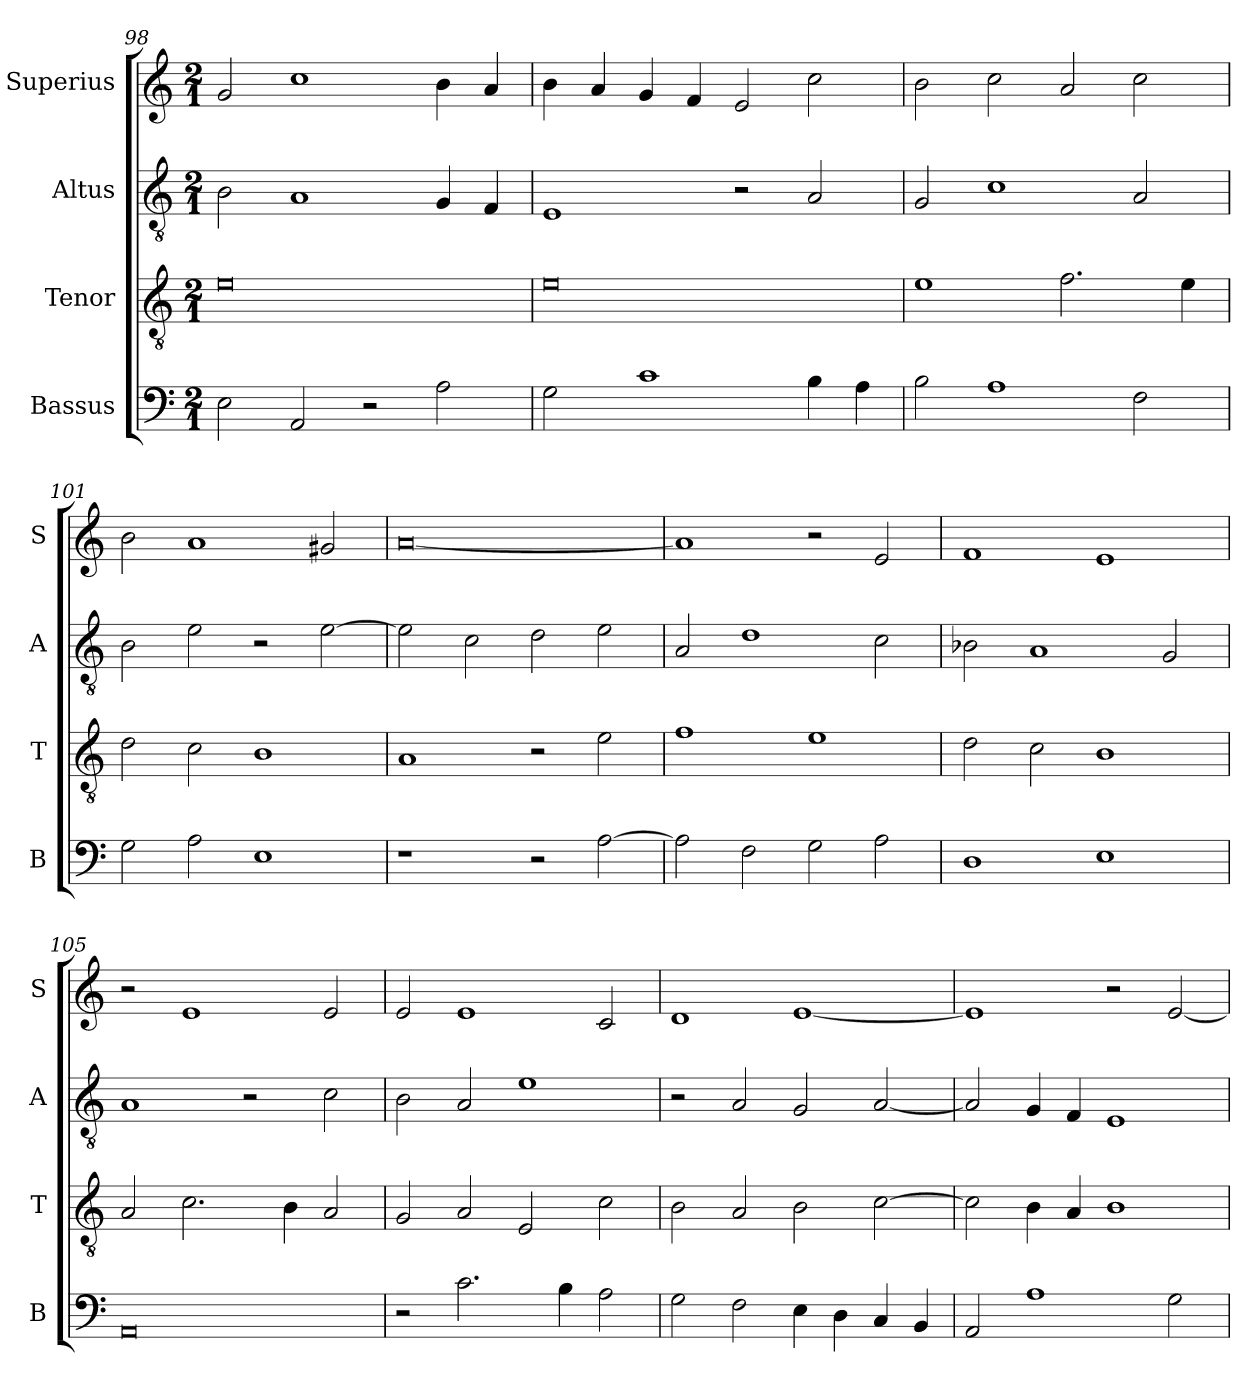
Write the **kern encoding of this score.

**kern	**kern	**kern	**kern
*part4	*part3	*part2	*part1
*staff4	*staff3	*staff2	*staff1
*I"Bassus	*I"Tenor	*I"Altus	*I"Superius
*I'B	*I'T	*I'A	*I'S
*clefF4	*clefGv2	*clefGv2	*clefG2
*k[]	*k[]	*k[]	*k[]
*C:	*C:	*C:	*C:
*M2/1	*M2/1	*M2/1	*M2/1
=98	=98	=98	=98
2E	0e	2B	2g
2AA	.	1A	1cc
2r	.	.	.
2A	.	4G	4b
.	.	4F	4a
=99	=99	=99	=99
2G	0e	1E	4b
.	.	.	4a
1c	.	.	4g
.	.	.	4f
.	.	2r	2e
4B	.	2A	2cc
4A	.	.	.
=100	=100	=100	=100
2B	1e	2G	2b
1A	.	1c	2cc
.	2.f	.	2a
2F	.	2A	2cc
.	4e	.	.
=101	=101	=101	=101
2G	2d	2B	2b
2A	2c	2e	1a
1E	1B	2r	.
.	.	[2e	2g#X
=102	=102	=102	=102
1r	1A	2e]	[0a
.	.	2c	.
2r	2r	2d	.
[2A	2e	2e	.
=103	=103	=103	=103
2A]	1f	2A	1a]
2F	.	1d	.
2G	1e	.	2r
2A	.	2c	2e
=104	=104	=104	=104
1D	2d	2B-X	1f
.	2c	1A	.
1E	1B	.	1e
.	.	2G	.
=105	=105	=105	=105
0AA	2A	1A	2r
.	2.c	.	1e
.	.	2r	.
.	4B	.	.
.	2A	2c	2e
=106	=106	=106	=106
2r	2G	2B	2e
2.c	2A	2A	1e
.	2E	1e	.
4B	.	.	.
2A	2c	.	2c
=107	=107	=107	=107
2G	2B	2r	1d
2F	2A	2A	.
4E	2B	2G	[1e
4D	.	.	.
4C	[2c	[2A	.
4BB	.	.	.
=108	=108	=108	=108
2AA	2c]	2A]	1e]
1A	4B	4G	.
.	4A	4F	.
.	1B	1E	2r
2G	.	.	[2e
=	=	=	=
*-	*-	*-	*-
